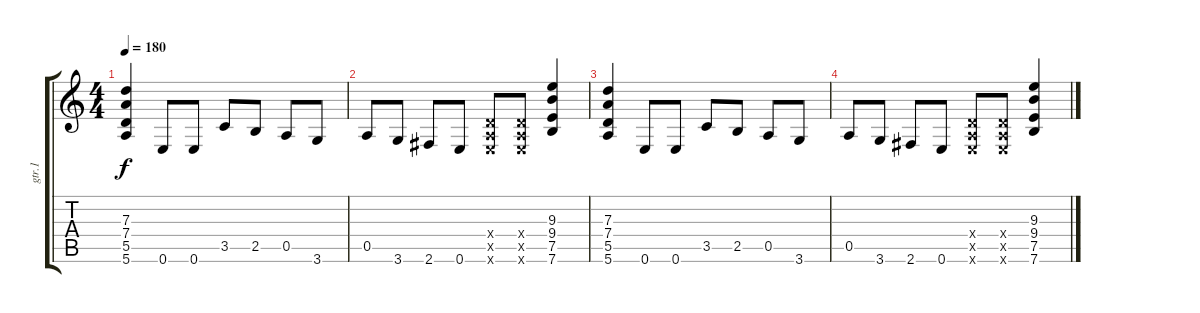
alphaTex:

\track ("gtr.1" "gtr.1") {instrument overdrivenguitar}
\staff {score tabs}
\tuning (E4 B3 G3 D3 A2 E2) {hide}
\ts (4 4)
\tempo 180
\clef g2
\ks c
(7.3 7.4 5.5 5.6).4{dy f} 0.6.8 0.6.8 3.5.8 2.5.8 0.5.8 3.6.8 |
0.5.8 3.6.8 2.6.8 0.6.8 (0.4{x} 0.5{x} 0.6{x}).8 (0.4{x} 0.5{x} 0.6{x}).8 (9.3 9.4 7.5 7.6).4 |
(7.3 7.4 5.5 5.6).4 0.6.8 0.6.8 3.5.8 2.5.8 0.5.8 3.6.8 |
0.5.8 3.6.8 2.6.8 0.6.8 (0.4{x} 0.5{x} 0.6{x}).8 (0.4{x} 0.5{x} 0.6{x}).8 (9.3 9.4 7.5 7.6).4
